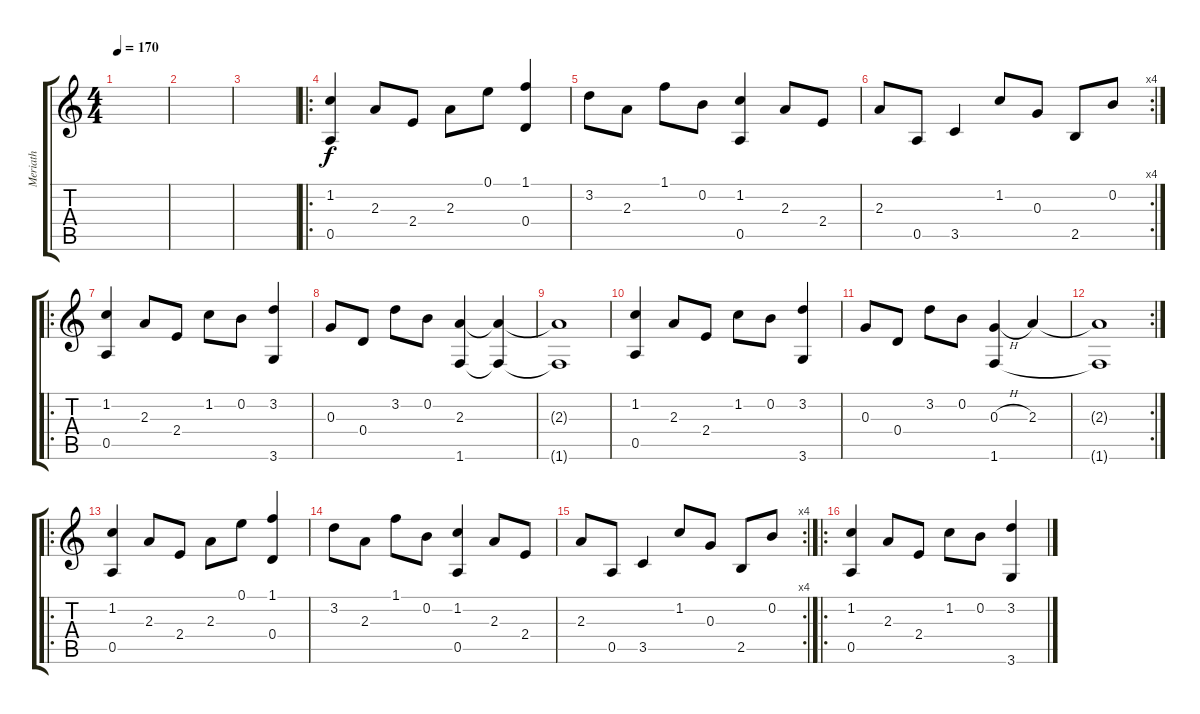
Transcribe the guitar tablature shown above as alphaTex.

\track ("Meriath" "Meriath") {instrument acousticguitarsteel}
\staff {score tabs}
\tuning (E4 B3 G3 D3 A2 E2) {hide}
\ts (4 4)
\tempo 170
\clef g2
\ks c
|
|
|
\ro
(1.2 0.5).4 2.3.8 2.4.8 2.3.8 0.1.8 (1.1 0.4).4 |
3.2.8 2.3.8 1.1.8 0.2.8 (1.2 0.5).4 2.3.8 2.4.8 |
\rc 4
2.3.8 0.5.8 3.5.4 1.2.8 0.3.8 2.5.8 0.2.8 |
\ro
(1.2 0.5).4 2.3.8 2.4.8 1.2.8 0.2.8 (3.2 3.6).4 |
0.3.8 0.4.8 3.2.8 0.2.8 (2.3 1.6).4 (2.3{t} 1.6{t}).4 |
(2.3{t} 1.6{t}).1 |
(1.2 0.5).4 2.3.8 2.4.8 1.2.8 0.2.8 (3.2 3.6).4 |
0.3.8 0.4.8 3.2.8 0.2.8 (0.3{h} 1.6).4 2.3.4 |
\rc 2
(2.3{t} 1.6{t}).1 |
\ro
(1.2 0.5).4 2.3.8 2.4.8 2.3.8 0.1.8 (1.1 0.4).4 |
3.2.8 2.3.8 1.1.8 0.2.8 (1.2 0.5).4 2.3.8 2.4.8 |
\rc 4
2.3.8 0.5.8 3.5.4 1.2.8 0.3.8 2.5.8 0.2.8 |
\ro
(1.2 0.5).4 2.3.8 2.4.8 1.2.8 0.2.8 (3.2 3.6).4
